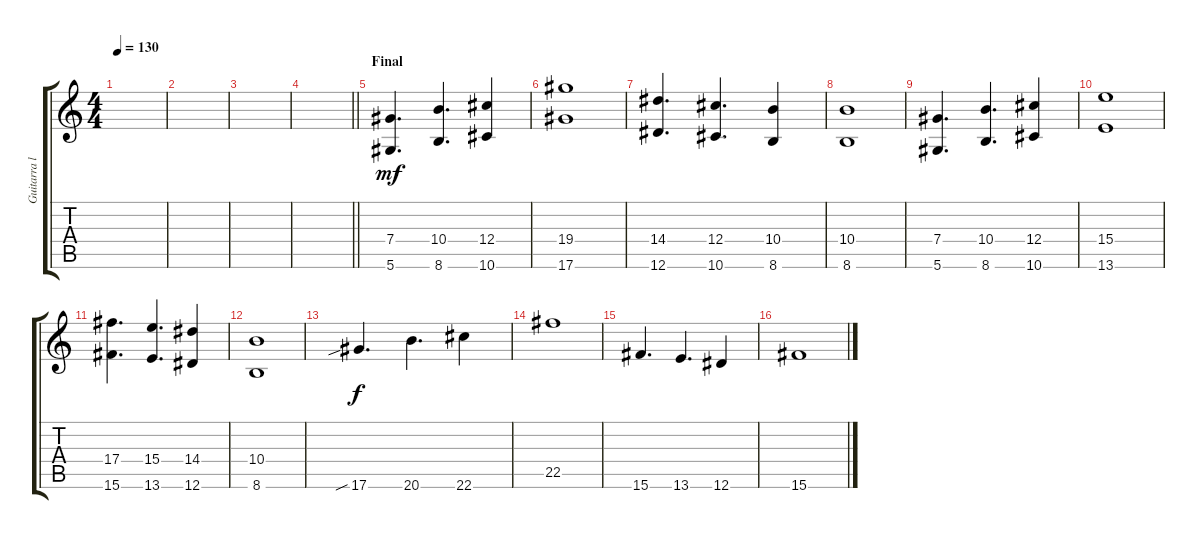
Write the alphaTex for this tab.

\track ("Guitarra lider (W. Giardino)" "Guitarra l") {instrument overdrivenguitar}
\staff {score tabs}
\tuning (Eb4 Bb3 Gb3 Db3 Ab2 Eb2) {hide}
\ts (4 4)
\tempo 130
\clef g2
\ks c
|
|
|
\barLineRight lightlight
|
\section ("" "Final")
(7.4 5.6).4{d dy mf} (10.4 8.6).4{d} (12.4 10.6).4 |
(19.4 17.6).1 |
(14.4 12.6).4{d} (12.4 10.6).4{d} (10.4 8.6).4 |
(10.4 8.6).1 |
(7.4 5.6).4{d volume 10} (10.4 8.6).4{d} (12.4 10.6).4 |
(15.4 13.6).1 |
(17.4 15.6).4{d} (15.4 13.6).4{d} (14.4 12.6).4 |
(10.4 8.6).1 |
17.6{sib}.4{d dy f} 20.6.4{d} 22.6.4 |
22.5.1{volume 0} |
15.6.4{d} 13.6.4{d} 12.6.4 |
15.6.1
